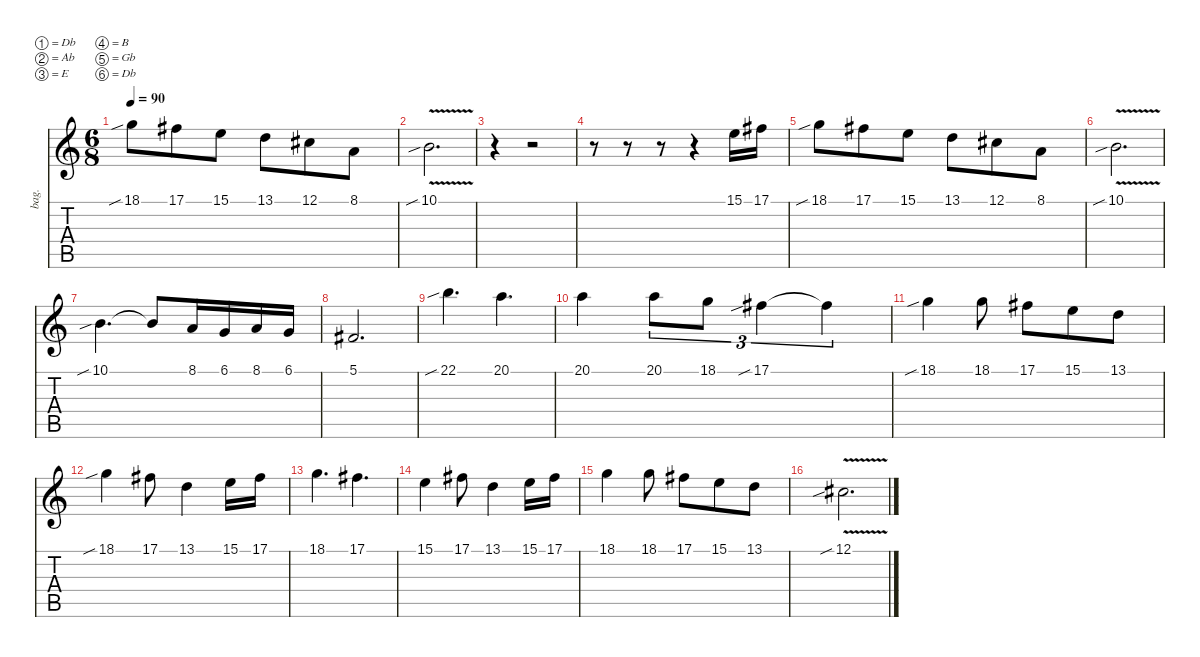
\defaultSystemsLayout 4
\hideDynamics
\bracketExtendMode nobrackets
\otherSystemsTrackNameOrientation horizontal
\track ("Troy Donockley" "bag.") {instrument bagpipe}
\staff {score tabs}
\tuning (Db4 Ab3 E3 B2 Gb2 Db2)
\ts (6 8)
\tempo 90
\clef g2
\ks c
18.1{sib}.8{dy f} 17.1{acc #}.8 15.1.8 13.1.8 12.1{acc #}.8 8.1.8 |
10.1{v sib}.2{d} |
r.4 r.2 |
r.8 r.8 r.8 r.4 15.1.16 17.1{acc #}.16 |
18.1{sib}.8 17.1{acc #}.8 15.1.8 13.1.8 12.1{acc #}.8 8.1.8 |
10.1{v sib}.2{d} |
10.1{sib}.4{d} 10.1{t}.8 8.1.16 6.1.16 8.1.16 6.1.16 |
5.1{acc #}.2{d} |
22.1{sib}.4{d} 20.1.4{d} |
20.1.4 20.1.8{tu (3 2)} 18.1.8{tu (3 2)} 17.1{sib acc #}.4{tu (3 2)} 17.1{t acc #}.4{tu (3 2)} |
18.1{sib}.4 18.1.8 17.1{acc #}.8 15.1.8 13.1.8 |
18.1{sib}.4 17.1{acc #}.8 13.1.4 15.1.16 17.1{acc #}.16 |
18.1.4{d} 17.1{acc #}.4{d} |
15.1.4 17.1{acc #}.8 13.1.4 15.1.16 17.1{acc #}.16 |
18.1.4 18.1.8 17.1{acc #}.8 15.1.8 13.1.8 |
12.1{v sib acc #}.2{d}
